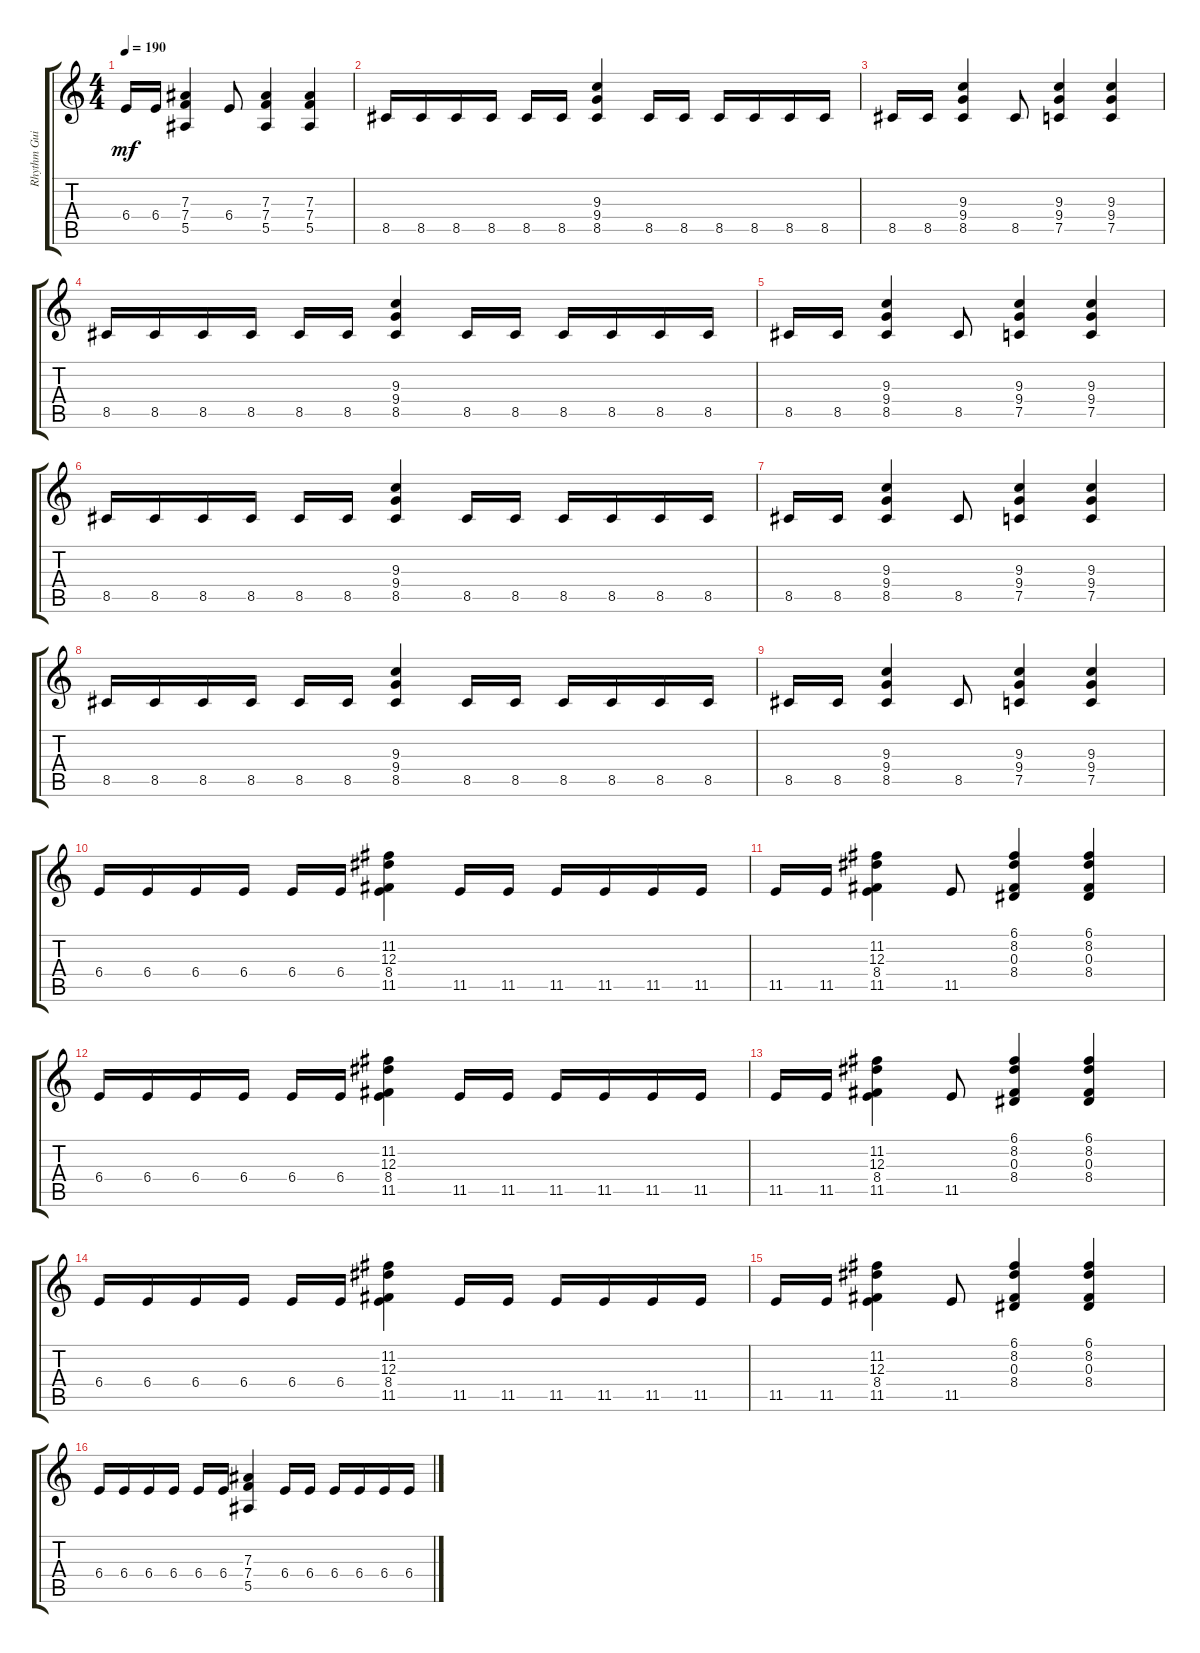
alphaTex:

\track ("Rhythm Guitar" "Rhythm Gui") {instrument distortionguitar}
\staff {score tabs}
\tuning (C4 G3 Eb3 Bb2 F2 C2) {hide}
\ts (4 4)
\tempo 190
\clef g2
\ks c
6.4.16{dy mf} 6.4.16 (7.3 7.4 5.5).4 6.4.8 (7.3 7.4 5.5).4 (7.3 7.4 5.5).4 |
8.5.16 8.5.16 8.5.16 8.5.16 8.5.16 8.5.16 (9.3 9.4 8.5).4 8.5.16 8.5.16 8.5.16 8.5.16 8.5.16 8.5.16 |
8.5.16 8.5.16 (9.3 9.4 8.5).4 8.5.8 (9.3 9.4 7.5).4 (9.3 9.4 7.5).4 |
8.5.16 8.5.16 8.5.16 8.5.16 8.5.16 8.5.16 (9.3 9.4 8.5).4 8.5.16 8.5.16 8.5.16 8.5.16 8.5.16 8.5.16 |
8.5.16 8.5.16 (9.3 9.4 8.5).4 8.5.8 (9.3 9.4 7.5).4 (9.3 9.4 7.5).4 |
8.5.16 8.5.16 8.5.16 8.5.16 8.5.16 8.5.16 (9.3 9.4 8.5).4 8.5.16 8.5.16 8.5.16 8.5.16 8.5.16 8.5.16 |
8.5.16 8.5.16 (9.3 9.4 8.5).4 8.5.8 (9.3 9.4 7.5).4 (9.3 9.4 7.5).4 |
8.5.16 8.5.16 8.5.16 8.5.16 8.5.16 8.5.16 (9.3 9.4 8.5).4 8.5.16 8.5.16 8.5.16 8.5.16 8.5.16 8.5.16 |
8.5.16 8.5.16 (9.3 9.4 8.5).4 8.5.8 (9.3 9.4 7.5).4 (9.3 9.4 7.5).4 |
6.4.16 6.4.16 6.4.16 6.4.16 6.4.16 6.4.16 (11.2 12.3 8.4 11.5).4 11.5.16 11.5.16 11.5.16 11.5.16 11.5.16 11.5.16 |
11.5.16 11.5.16 (11.2 12.3 8.4 11.5).4 11.5.8 (6.1 8.2 0.3 8.4).4 (6.1 8.2 0.3 8.4).4 |
6.4.16 6.4.16 6.4.16 6.4.16 6.4.16 6.4.16 (11.2 12.3 8.4 11.5).4 11.5.16 11.5.16 11.5.16 11.5.16 11.5.16 11.5.16 |
11.5.16 11.5.16 (11.2 12.3 8.4 11.5).4 11.5.8 (6.1 8.2 0.3 8.4).4 (6.1 8.2 0.3 8.4).4 |
6.4.16 6.4.16 6.4.16 6.4.16 6.4.16 6.4.16 (11.2 12.3 8.4 11.5).4 11.5.16 11.5.16 11.5.16 11.5.16 11.5.16 11.5.16 |
11.5.16 11.5.16 (11.2 12.3 8.4 11.5).4 11.5.8 (6.1 8.2 0.3 8.4).4 (6.1 8.2 0.3 8.4).4 |
6.4.16 6.4.16 6.4.16 6.4.16 6.4.16 6.4.16 (7.3 7.4 5.5).4 6.4.16 6.4.16 6.4.16 6.4.16 6.4.16 6.4.16
